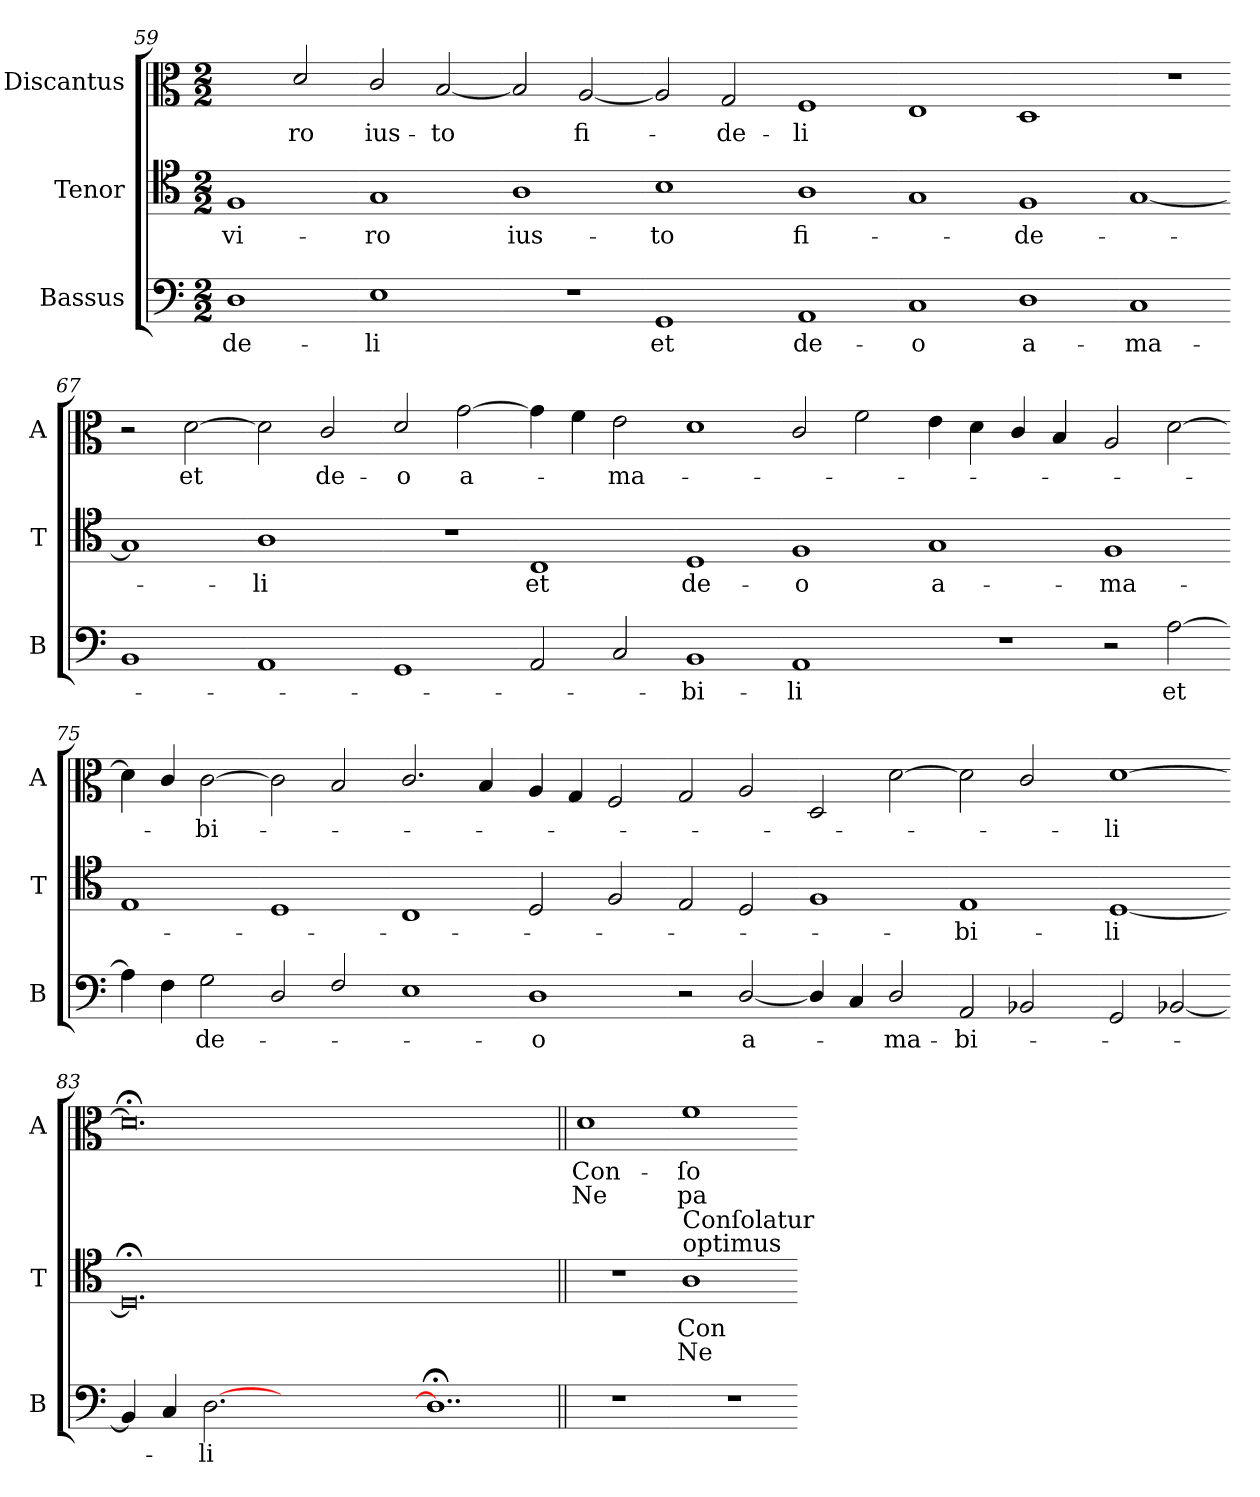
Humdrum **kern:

**kern	**text	**kern	**text	**text	**kern	**text	**text
*part3	*part3	*part2	*part2	*part2	*part1	*part1	*part1
*staff3	*staff3	*staff2	*staff2	*staff2	*staff1	*staff1	*staff1
*I"Bassus	*	*I"Tenor	*	*	*I"Discantus	*	*
*I'B	*	*I'T	*	*	*I'A	*	*
*clefF4	*	*clefC4	*	*	*clefC3	*	*
*k[]	*	*k[]	*	*	*k[]	*	*
*C:	*	*C:	*	*	*C:	*	*
*M2/2	*	*M2/2	*	*	*M2/2	*	*
=59	=59	=59	=59	=59	=59	=59	=59
1D	-de-	1F	vi-	.	2ryy	.	.
.	.	.	.	.	2d/	-ro	.
=60-	=60-	=60-	=60-	=60-	=60-	=60-	=60-
1E	-li	1G	-ro	.	2c/	ius-	.
.	.	.	.	.	[2B/	-to	.
=61-	=61-	=61-	=61-	=61-	=61-	=61-	=61-
1r	.	1A	ius-	.	2B/]	.	.
.	.	.	.	.	[2A/	fi-	.
=62-	=62-	=62-	=62-	=62-	=62-	=62-	=62-
1GG	et	1B	-to	.	2A/]	.	.
.	.	.	.	.	2G/	-de-	.
=63-	=63-	=63-	=63-	=63-	=63-	=63-	=63-
1AA	de-	1A	fi-	.	1F	-li	.
=64-	=64-	=64-	=64-	=64-	=64-	=64-	=64-
1C	-o	1G	.	.	1E	.	.
=65-	=65-	=65-	=65-	=65-	=65-	=65-	=65-
1D	a-	1F	-de-	.	1D	.	.
=66-	=66-	=66-	=66-	=66-	=66-	=66-	=66-
1C	-ma-	[1G	.	.	1r	.	.
=67-	=67-	=67-	=67-	=67-	=67-	=67-	=67-
1BB	.	1G]	.	.	2r	.	.
.	.	.	.	.	[2d\	et	.
=68-	=68-	=68-	=68-	=68-	=68-	=68-	=68-
1AA	.	1A	-li	.	2d\]	.	.
.	.	.	.	.	2c/	de-	.
=69-	=69-	=69-	=69-	=69-	=69-	=69-	=69-
1GG	.	1r	.	.	2d/	-o	.
.	.	.	.	.	[2g\	a-	.
=70-	=70-	=70-	=70-	=70-	=70-	=70-	=70-
2AA/	.	1C	et	.	4g\]	.	.
.	.	.	.	.	4f\	.	.
2C/	.	.	.	.	2e\	-ma-	.
=71-	=71-	=71-	=71-	=71-	=71-	=71-	=71-
1BB	-bi-	1D	de-	.	1d	.	.
=72-	=72-	=72-	=72-	=72-	=72-	=72-	=72-
1AA	-li	1F	-o	.	2c/	.	.
.	.	.	.	.	2f\	.	.
=73-	=73-	=73-	=73-	=73-	=73-	=73-	=73-
1r	.	1G	a-	.	4e\	.	.
.	.	.	.	.	4d\	.	.
.	.	.	.	.	4c/	.	.
.	.	.	.	.	4B/	.	.
=74-	=74-	=74-	=74-	=74-	=74-	=74-	=74-
2r	.	1F	-ma-	.	2A/	.	.
!	!LO:LY:i	!	!	!	!	!	!
[2A\	et	.	.	.	[2d\	.	.
=75-	=75-	=75-	=75-	=75-	=75-	=75-	=75-
4A\]	.	1E	.	.	4d\]	.	.
4F\	.	.	.	.	4c/	.	.
!	!LO:LY:i	!	!	!	!	!	!
2G\	de-	.	.	.	[2c\	bi-	.
=76-	=76-	=76-	=76-	=76-	=76-	=76-	=76-
2D/	.	1D	.	.	2c\]	.	.
2F/	.	.	.	.	2B/	.	.
=77-	=77-	=77-	=77-	=77-	=77-	=77-	=77-
1E	.	1C	.	.	2.c/	.	.
.	.	.	.	.	4B/	.	.
=78-	=78-	=78-	=78-	=78-	=78-	=78-	=78-
!	!LO:LY:i	!	!	!	!	!	!
1D	-o	2D/	.	.	4A/	.	.
.	.	.	.	.	4G/	.	.
.	.	2F/	.	.	2F/	.	.
=79-	=79-	=79-	=79-	=79-	=79-	=79-	=79-
2r	.	2E/	.	.	2G/	.	.
!	!LO:LY:i	!	!	!	!	!	!
[2D/	a-	2D/	.	.	2A/	.	.
=80-	=80-	=80-	=80-	=80-	=80-	=80-	=80-
4D/]	.	1F	.	.	2D/	.	.
4C/	.	.	.	.	.	.	.
!	!LO:LY:i	!	!	!	!	!	!
2D/	-ma-	.	.	.	[2d\	.	.
=81-	=81-	=81-	=81-	=81-	=81-	=81-	=81-
!	!LO:LY:i	!	!	!	!	!	!
2AA/	-bi-	1E	-bi-	.	2d\]	.	.
2BB-X/	.	.	.	.	2c/	.	.
=82-	=82-	=82-	=82-	=82-	=82-	=82-	=82-
2GG/	.	[1D	-li	.	[1d	li	.
[2BB-X/	.	.	.	.	.	.	.
=83-	=83-	=83-	=83-	=83-	=83-	=83-	=83-
4BB-/]	.	0.D;<]	.	.	0.d;<]	.	.
4C/	.	.	.	.	.	.	.
!	!LO:LY:i	!	!	!	!	!	!
[2.D\	-li	.	.	.	.	.	.
1..ryy	.	.	.	.	.	.	.
=84-	=84-	=84-	=84-	=84-	=84-	=84-	=84-
1..D;<\]	.	1..ryy	.	.	1..ryy	.	.
=86||	=86||	=86||	=86||	=86||	=86||	=86||	=86||
1r	.	1r	.	.	1d	Con-	Ne
=87-	=87-	=87-	=87-	=87-	=87-	=87-	=87-
!	!	!LO:TX:a:t=Conſolatur\noptimus	!	!	!	!	!
1r	.	1A	Con-	Ne	1f	-ſo-	pa-
=-	=-	=-	=-	=-	=-	=-	=-
*-	*-	*-	*-	*-	*-	*-	*-
